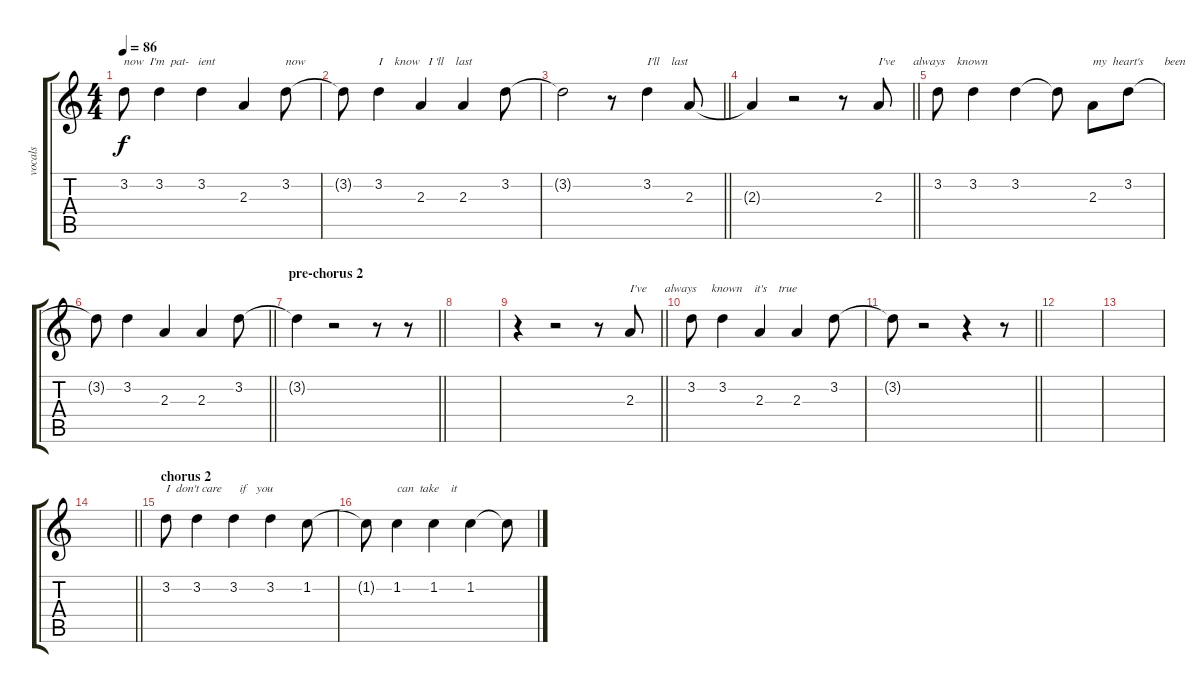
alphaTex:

\track ("vocals" "vocals") {instrument electricguitarjazz}
\staff {score tabs}
\tuning (E4 B3 G3 D3 A2 E2) {hide}
\ts (4 4)
\tempo 86
\clef g2
\ks c
3.2.8{txt "now  I'm  pat-   ient" dy f} 3.2.4 3.2.4 2.3.4 3.2.8{txt "now"} |
3.2{t}.8 3.2.4{txt "I    know   I 'll    last "} 2.3.4 2.3.4 3.2.8 |
\barLineRight lightlight
3.2{t}.2 r.8 3.2.4{txt "I'll    last"} 2.3.8 |
\barLineRight lightlight
2.3{t}.4 r.2 r.8 2.3.8{txt "I've      always    known"} |
3.2.8 3.2.4 3.2.4 3.2{t}.8 2.3.8{txt "my  heart's       been     held    by     you"} 3.2.8 |
\barLineRight lightlight
3.2{t}.8 3.2.4 2.3.4 2.3.4 3.2.8 |
\section ("" "pre-chorus 2")
\barLineRight lightlight
3.2{t}.4 r.2 r.8 r.8 |
|
\barLineRight lightlight
r.4 r.2 r.8 2.3.8{txt "I've      always     known    it's    true "} |
3.2.8 3.2.4 2.3.4 2.3.4 3.2.8 |
\barLineRight lightlight
3.2{t}.8 r.2 r.4 r.8 |
|
|
\barLineRight lightlight
|
\section ("" "chorus 2")
3.2.8{txt "I  don't care      if   you" balance 4} 3.2.4 3.2.4 3.2.4 1.2.8 |
1.2{t}.8 1.2.4{txt "can  take    it"} 1.2.4 1.2.4 1.2{t}.8
